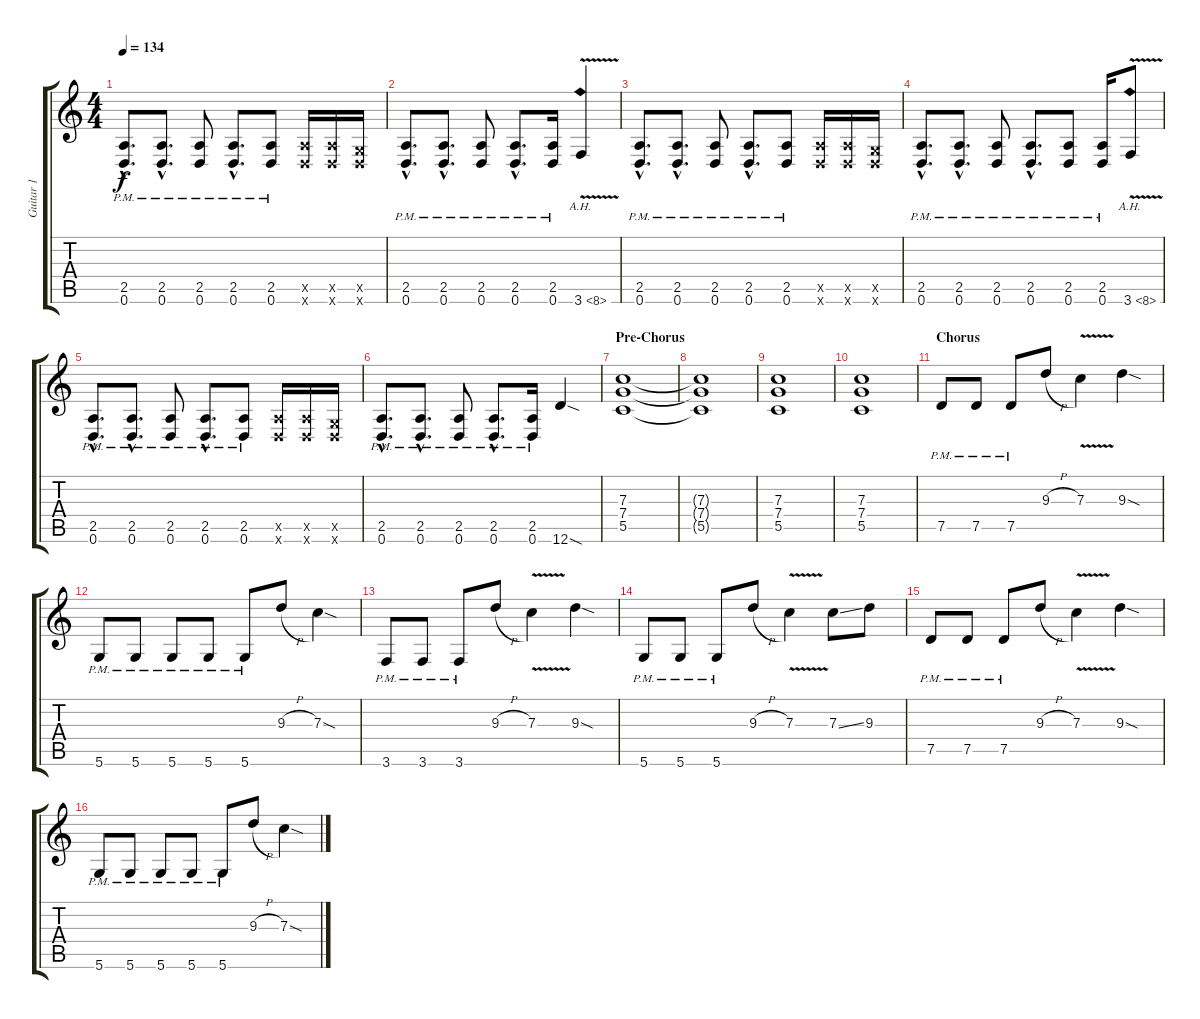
\track ("Guitar 1" "Guitar 1") {instrument distortionguitar}
\staff {score tabs}
\tuning (D4 A3 F3 C3 G2 D2) {hide}
\ts (4 4)
\tempo 134
\clef g2
\ks c
(2.5{hac pm} 0.6{hac pm}).8{d dy f} (2.5{hac pm} 0.6{hac pm}).8{d} (2.5{pm} 0.6{pm}).8 (2.5{hac pm} 0.6{hac pm}).8{d} (2.5{pm} 0.6{pm}).8 (2.5{x} 0.6{x}).16 (2.5{x} 0.6{x}).16 (0.5{x} 0.6{x}).16 |
(2.5{hac pm} 0.6{hac pm}).8{d} (2.5{hac pm} 0.6{hac pm}).8{d} (2.5{pm} 0.6{pm}).8 (2.5{hac pm} 0.6{hac pm}).8{d} (2.5{pm} 0.6{pm}).16 3.6{ah 5 v}.4 |
(2.5{hac pm} 0.6{hac pm}).8{d} (2.5{hac pm} 0.6{hac pm}).8{d} (2.5{pm} 0.6{pm}).8 (2.5{hac pm} 0.6{hac pm}).8{d} (2.5{pm} 0.6{pm}).8 (2.5{x} 0.6{x}).16 (2.5{x} 0.6{x}).16 (0.5{x} 0.6{x}).16 |
(2.5{hac pm} 0.6{hac pm}).8{d} (2.5{hac pm} 0.6{hac pm}).8{d} (2.5{pm} 0.6{pm}).8 (2.5{hac pm} 0.6{hac pm}).8{d} (2.5{pm} 0.6{pm}).8 (2.5{pm} 0.6{pm}).16 3.6{ah 5 v}.8 |
(2.5{hac pm} 0.6{hac pm}).8{d} (2.5{hac pm} 0.6{hac pm}).8{d} (2.5{pm} 0.6{pm}).8 (2.5{hac pm} 0.6{hac pm}).8{d} (2.5{pm} 0.6{pm}).8 (2.5{x} 0.6{x}).16 (2.5{x} 0.6{x}).16 (0.5{x} 0.6{x}).16 |
(2.5{hac pm} 0.6{hac pm}).8{d} (2.5{hac pm} 0.6{hac pm}).8{d} (2.5{pm} 0.6{pm}).8 (2.5{hac pm} 0.6{hac pm}).8{d} (2.5{pm} 0.6{pm}).16 12.6{sod}.4 |
\section ("" "Pre-Chorus")
(7.3 7.4 5.5).1 |
(7.3{t} 7.4{t} 5.5{t}).1 |
(7.3 7.4 5.5).1 |
(7.3 7.4 5.5).1 |
\section ("" "Chorus")
7.5{pm}.8 7.5{pm}.8 7.5{pm}.8 9.3{h}.8 7.3{v}.4 9.3{sod}.4 |
5.6{pm}.8 5.6{pm}.8 5.6{pm}.8 5.6{pm}.8 5.6{pm}.8 9.3{h}.8 7.3{sod}.4 |
3.6{pm}.8 3.6{pm}.8 3.6{pm}.8 9.3{h}.8 7.3{v}.4 9.3{sod}.4 |
5.6{pm}.8 5.6{pm}.8 5.6{pm}.8 9.3{h}.8 7.3{v}.4 7.3{ss}.8 9.3.8 |
7.5{pm}.8 7.5{pm}.8 7.5{pm}.8 9.3{h}.8 7.3{v}.4 9.3{sod}.4 |
5.6{pm}.8 5.6{pm}.8 5.6{pm}.8 5.6{pm}.8 5.6{pm}.8 9.3{h}.8 7.3{sod}.4
